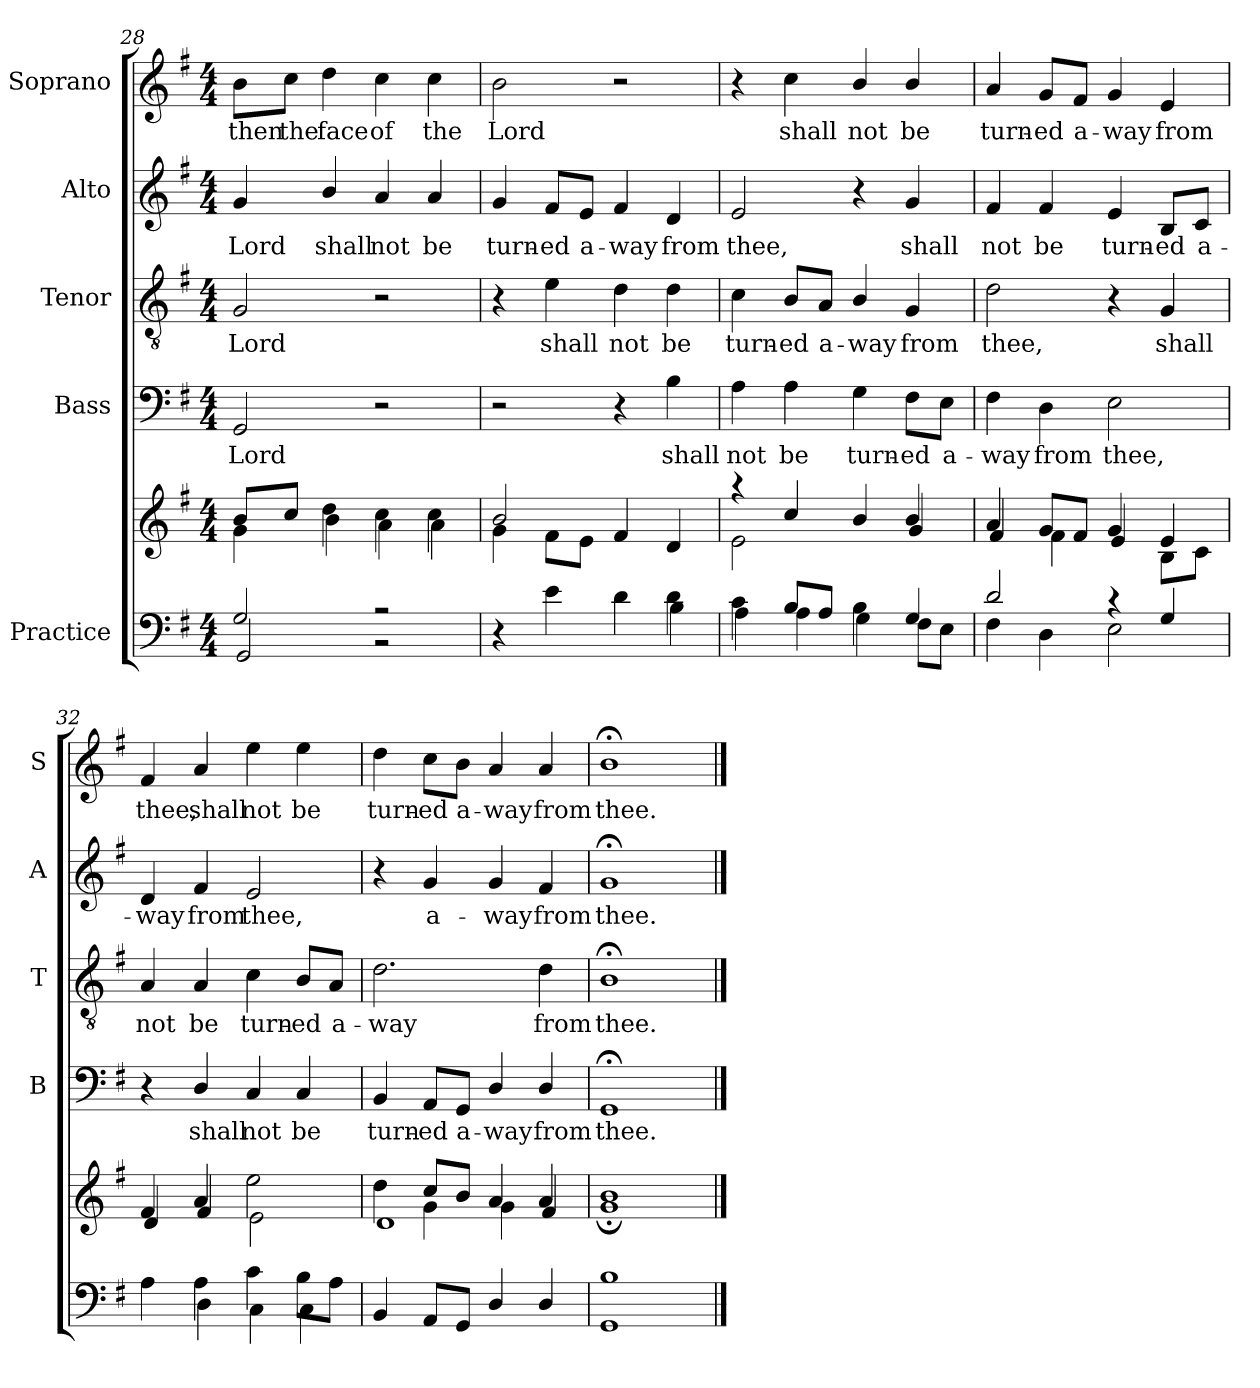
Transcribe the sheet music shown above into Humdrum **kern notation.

**kern	**kern	**kern	**text	**kern	**text	**kern	**text	**kern	**text
*part5	*part5	*part4	*part4	*part3	*part3	*part2	*part2	*part1	*part1
*staff6	*staff5	*staff4	*staff4	*staff3	*staff3	*staff2	*staff2	*staff1	*staff1
*I"Practice	*	*I"Bass	*	*I"Tenor	*	*I"Alto	*	*I"Soprano	*
*	*	*I'B	*	*I'T	*	*I'A	*	*I'S	*
!!LO:PB:g=z
*clefF4	*clefG2	*clefF4	*	*clefGv2	*	*clefG2	*	*clefG2	*
*k[f#]	*k[f#]	*k[f#]	*	*k[f#]	*	*k[f#]	*	*k[f#]	*
*G:	*G:	*G:	*	*G:	*	*G:	*	*G:	*
*M4/4	*M4/4	*M4/4	*	*M4/4	*	*M4/4	*	*M4/4	*
=28	=28	=28	=28	=28	=28	=28	=28	=28	=28
*^	*^	*	*	*	*	*	*	*	*
!	!	!	!	!	!LO:LY:b	!	!LO:LY:b	!	!LO:LY:b	!	!LO:LY:b
2G/	2GG/	8b/L	4g\	2GG/	Lord	2G/	Lord	4g/	Lord	8b\L	then
!	!	!	!	!	!	!	!	!	!	!	!LO:LY:b
.	.	8cc/J	.	.	.	.	.	.	.	8cc\J	the
!	!	!	!	!	!	!	!	!	!LO:LY:b	!	!LO:LY:b
.	.	4dd\	4b\	.	.	.	.	4b/	shall	4dd\	face
!	!	!	!	!	!	!	!	!	!LO:LY:b	!	!LO:LY:b
2r	2r	4cc\	4a\	2r	.	2r	.	4a/	not	4cc\	of
!	!	!	!	!	!	!	!	!	!LO:LY:b	!	!LO:LY:b
.	.	4cc\	4a\	.	.	.	.	4a/	be	4cc\	the
=29	=29	=29	=29	=29	=29	=29	=29	=29	=29	=29	=29
!	!	!	!	!	!	!	!	!	!LO:LY:b	!	!LO:LY:b
4r	2ryy	2b/	4g\	2r	.	4r	.	4g/	turn-	2b\	Lord
!	!	!	!	!	!	!	!LO:LY:b	!	!LO:LY:b	!	!
4e\	.	.	8f#\L	.	.	4e\	shall	8f#/L	-ed	.	.
!	!	!	!	!	!	!	!	!	!LO:LY:b	!	!
.	.	.	8e\J	.	.	.	.	8e/J	a-	.	.
!	!	!	!	!	!	!	!LO:LY:b	!	!LO:LY:b	!	!
4d\	4ryy	2ryy	4f#/	4r	.	4d\	not	4f#/	-way	2r	.
!	!	!	!	!	!LO:LY:b	!	!LO:LY:b	!	!LO:LY:b	!	!
4d\	4B\	.	4d/	4B\	shall	4d\	be	4d/	from	.	.
=30	=30	=30	=30	=30	=30	=30	=30	=30	=30	=30	=30
!	!	!	!	!	!LO:LY:b	!	!LO:LY:b	!	!LO:LY:b	!	!
4c\	4A\	4raa	2e\	4A\	not	4c\	turn-	2e/	thee,	4r	.
!	!	!	!	!	!LO:LY:b	!	!LO:LY:b	!	!	!	!LO:LY:b
8B/L	4A\	4cc/	.	4A\	be	8B/L	-ed	.	.	4cc\	shall
!	!	!	!	!	!	!	!LO:LY:b	!	!	!	!
8A/J	.	.	.	.	.	8A/J	a-	.	.	.	.
!	!	!	!	!	!LO:LY:b	!	!LO:LY:b	!	!	!	!LO:LY:b
4B\	4G\	4b/	4ryy	4G\	turn-	4B/	-way	4r	.	4b/	not
!	!	!	!	!	!LO:LY:b	!	!LO:LY:b	!	!LO:LY:b	!	!LO:LY:b
4G/	8F#\L	4b/	4g/	8F#\L	-ed	4G/	from	4g/	shall	4b/	be
!	!	!	!	!	!LO:LY:b	!	!	!	!	!	!
.	8E\J	.	.	8E\J	a-	.	.	.	.	.	.
=31	=31	=31	=31	=31	=31	=31	=31	=31	=31	=31	=31
!	!	!	!	!	!LO:LY:b	!	!LO:LY:b	!	!LO:LY:b	!	!LO:LY:b
2d/	4F#\	4a/	4f#/	4F#\	-way	2d\	thee,	4f#/	not	4a/	turn-
!	!	!	!	!	!LO:LY:b	!	!	!	!LO:LY:b	!	!LO:LY:b
.	4D\	8g/L	4f#\	4D\	from	.	.	4f#/	be	8g/L	-ed
!	!	!	!	!	!	!	!	!	!	!	!LO:LY:b
.	.	8f#/J	.	.	.	.	.	.	.	8f#/J	a-
!	!	!	!	!	!LO:LY:b	!	!	!	!LO:LY:b	!	!LO:LY:b
4rc	2E\	4g/	4e/	2E\	thee,	4r	.	4e/	turn-	4g/	-way
!	!	!	!	!	!	!	!LO:LY:b	!	!LO:LY:b	!	!LO:LY:b
4G/	.	4e/	8B\L	.	.	4G/	shall	8B/L	-ed	4e/	from
!	!	!	!	!	!	!	!	!	!LO:LY:b	!	!
.	.	.	8c\J	.	.	.	.	8c/J	a-	.	.
!!LO:LB:g=z
=32	=32	=32	=32	=32	=32	=32	=32	=32	=32	=32	=32
!	!	!	!	!	!	!	!LO:LY:b	!	!LO:LY:b	!	!LO:LY:b
4A\	4ryy	4f#/	4d/	4r	.	4A/	not	4d/	-way	4f#/	thee,
!	!	!	!	!	!LO:LY:b	!	!LO:LY:b	!	!LO:LY:b	!	!LO:LY:b
4A\	4D\	4a/	4f#/	4D/	shall	4A/	be	4f#/	from	4a/	shall
!	!	!	!	!	!LO:LY:b	!	!LO:LY:b	!	!LO:LY:b	!	!LO:LY:b
4c\	4C\	2ee\	2e\	4C/	not	4c\	turn-	2e/	thee,	4ee\	not
!	!	!	!	!	!LO:LY:b	!	!LO:LY:b	!	!	!	!LO:LY:b
8B\L	4C\	.	.	4C/	be	8B/L	-ed	.	.	4ee\	be
!	!	!	!	!	!	!	!LO:LY:b	!	!	!	!
8A\J	.	.	.	.	.	8A/J	a-	.	.	.	.
*v	*v	*	*	*	*	*	*	*	*	*	*
=33	=33	=33	=33	=33	=33	=33	=33	=33	=33	=33
*	*	*^	*	*	*	*	*	*	*	*
!	!	!	!	!	!LO:LY:b	!	!LO:LY:b	!	!	!	!LO:LY:b
4BB/	4dd\	4ryy	1d	4BB/	turn-	2.d\	-way	4r	.	4dd\	turn-
!	!	!	!	!	!LO:LY:b	!	!	!	!LO:LY:b	!	!LO:LY:b
8AA/L	8cc/L	4g\	.	8AA/L	-ed	.	.	4g/	a-	8cc\L	-ed
!	!	!	!	!	!LO:LY:b	!	!	!	!	!	!LO:LY:b
8GG/J	8b/J	.	.	8GG/J	a-	.	.	.	.	8b\J	a-
!	!	!	!	!	!LO:LY:b	!	!	!	!LO:LY:b	!	!LO:LY:b
4D/	4a/	4g\	.	4D/	-way	.	.	4g/	-way	4a/	-way
!	!	!	!	!	!LO:LY:b	!	!LO:LY:b	!	!LO:LY:b	!	!LO:LY:b
4D/	4a/	4f#/	.	4D/	from	4d\	from	4f#/	from	4a/	from
*	*	*v	*v	*	*	*	*	*	*	*	*
=34	=34	=34	=34	=34	=34	=34	=34	=34	=34	=34
*^	*	*	*	*	*	*	*	*	*	*
!	!	!	!	!	!LO:LY:b	!	!LO:LY:b	!	!LO:LY:b	!	!LO:LY:b
1B	1GG	1b	1g;<	1GG;	thee.	1B;<	thee.	1g;	thee.	1b;<	thee.
*v	*v	*	*	*	*	*	*	*	*	*	*
*	*v	*v	*	*	*	*	*	*	*	*
==	==	==	==	==	==	==	==	==	==
*-	*-	*-	*-	*-	*-	*-	*-	*-	*-
